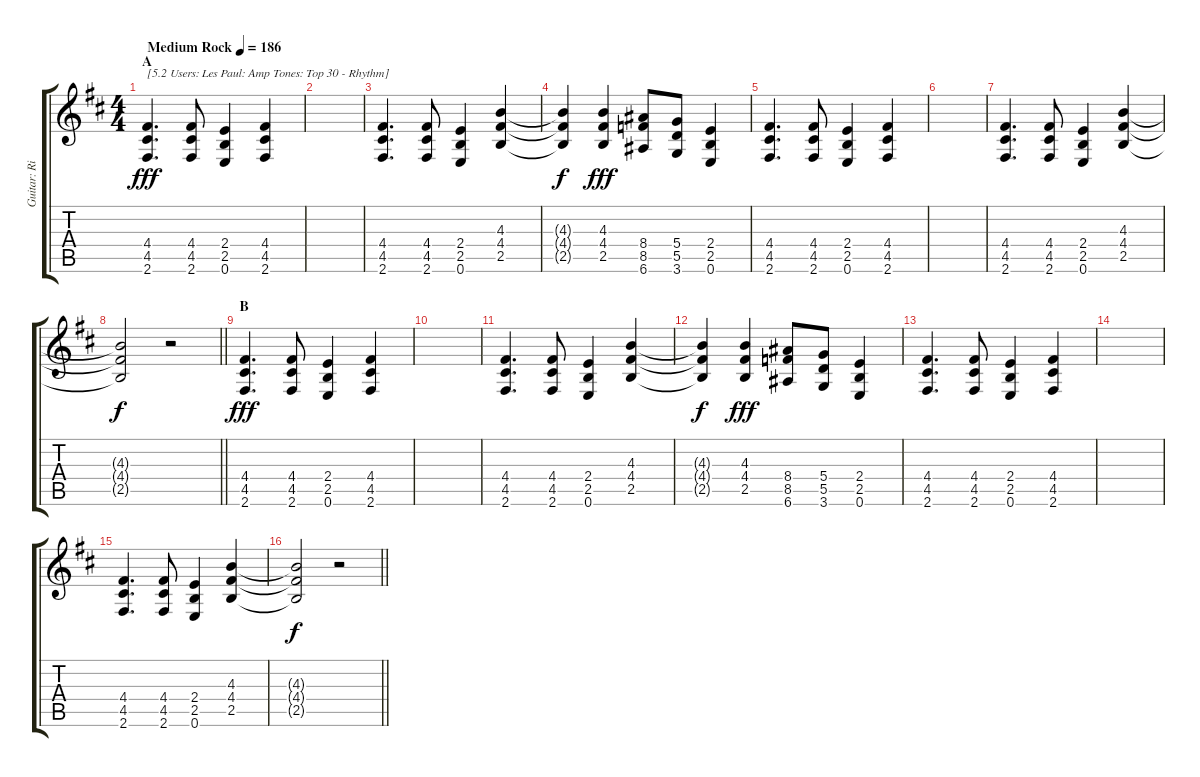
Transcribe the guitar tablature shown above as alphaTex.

\track ("Guitar: Rik" "Guitar: Ri") {instrument distortionguitar}
\staff {score tabs}
\tuning (E4 B3 G3 D3 A2 E2) {hide}
\ts (4 4)
\section ("" "A")
\tempo (186 "Medium Rock")
\clef g2
\ks d
(4.4 4.5 2.6).4{d txt "[5.2 Users: Les Paul: Amp Tones: Top 30 - Rhythm]" dy fff instrument distortionguitar} (4.4 4.5 2.6).8 (2.4 2.5 0.6).4 (4.4 4.5 2.6).4 |
|
(4.4 4.5 2.6).4{d} (4.4 4.5 2.6).8 (2.4 2.5 0.6).4 (4.3 4.4 2.5).4 |
(4.3{t} 4.4{t} 2.5{t}).4{dy f} (4.3 4.4 2.5).4{dy fff} (8.4 8.5 6.6).8 (5.4 5.5 3.6).8 (2.4 2.5 0.6).4 |
(4.4 4.5 2.6).4{d} (4.4 4.5 2.6).8 (2.4 2.5 0.6).4 (4.4 4.5 2.6).4 |
|
(4.4 4.5 2.6).4{d} (4.4 4.5 2.6).8 (2.4 2.5 0.6).4 (4.3 4.4 2.5).4 |
\barLineRight lightlight
(4.3{t} 4.4{t} 2.5{t}).2{dy f} r.2 |
\section ("" "B")
(4.4 4.5 2.6).4{d dy fff} (4.4 4.5 2.6).8 (2.4 2.5 0.6).4 (4.4 4.5 2.6).4 |
|
(4.4 4.5 2.6).4{d} (4.4 4.5 2.6).8 (2.4 2.5 0.6).4 (4.3 4.4 2.5).4 |
(4.3{t} 4.4{t} 2.5{t}).4{dy f} (4.3 4.4 2.5).4{dy fff} (8.4 8.5 6.6).8 (5.4 5.5 3.6).8 (2.4 2.5 0.6).4 |
(4.4 4.5 2.6).4{d} (4.4 4.5 2.6).8 (2.4 2.5 0.6).4 (4.4 4.5 2.6).4 |
|
(4.4 4.5 2.6).4{d} (4.4 4.5 2.6).8 (2.4 2.5 0.6).4 (4.3 4.4 2.5).4 |
\barLineRight lightlight
(4.3{t} 4.4{t} 2.5{t}).2{dy f} r.2
